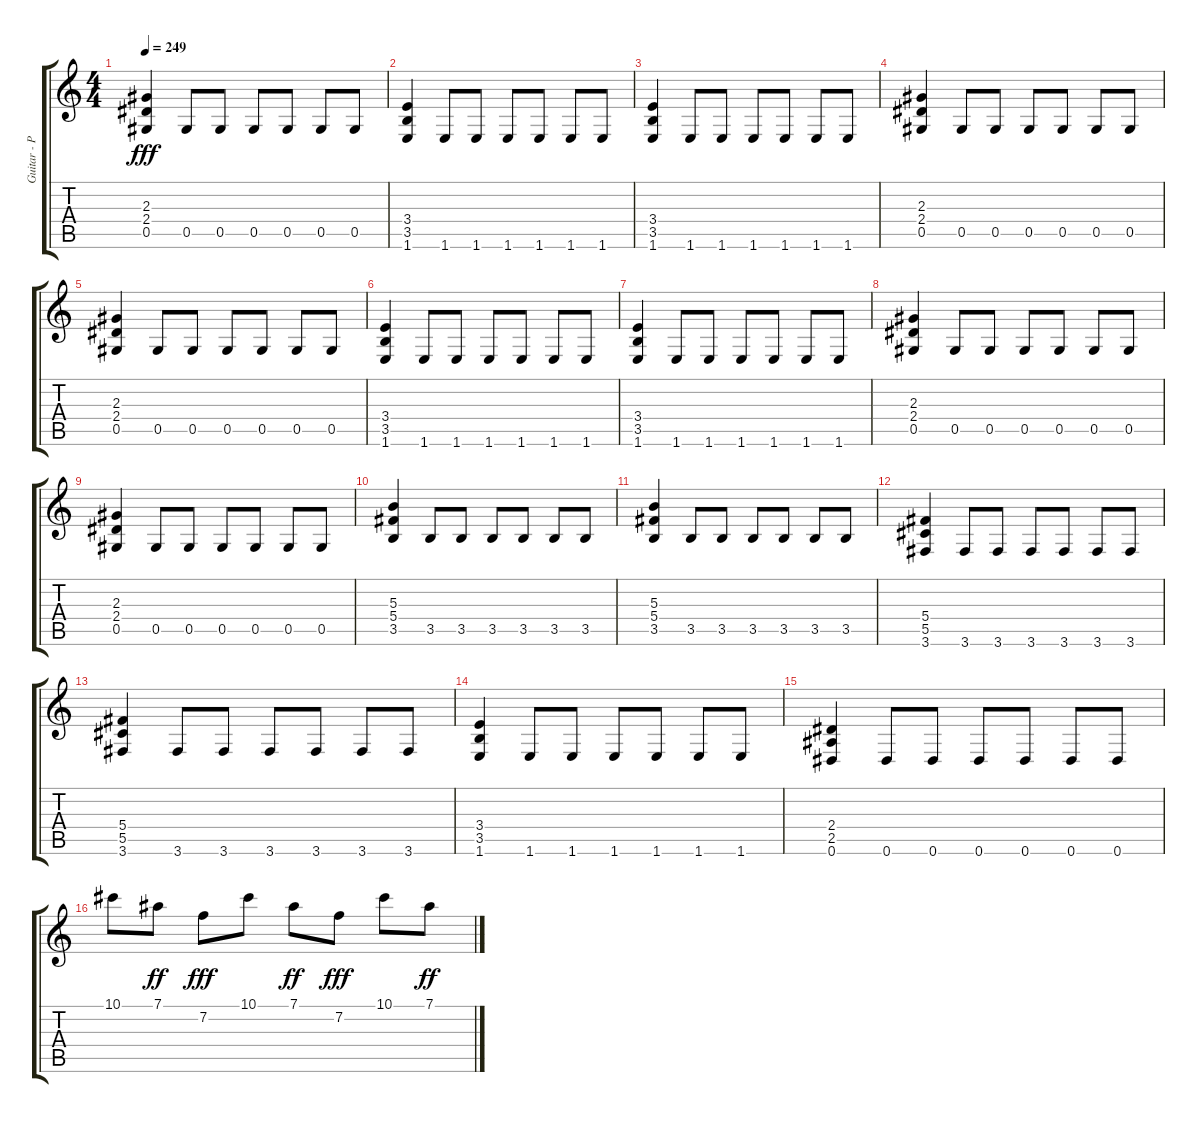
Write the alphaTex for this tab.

\track ("Guitar - Pavel Bushuev" "Guitar - P") {instrument distortionguitar}
\staff {score tabs}
\tuning (Eb4 Bb3 Gb3 Db3 Ab2 Eb2) {hide}
\ts (4 4)
\tempo 249
\clef g2
\ks c
(2.3 2.4 0.5).4{dy fff} 0.5.8 0.5.8 0.5.8 0.5.8 0.5.8 0.5.8 |
(3.4 3.5 1.6).4 1.6.8 1.6.8 1.6.8 1.6.8 1.6.8 1.6.8 |
(3.4 3.5 1.6).4 1.6.8 1.6.8 1.6.8 1.6.8 1.6.8 1.6.8 |
(2.3 2.4 0.5).4 0.5.8 0.5.8 0.5.8 0.5.8 0.5.8 0.5.8 |
(2.3 2.4 0.5).4 0.5.8 0.5.8 0.5.8 0.5.8 0.5.8 0.5.8 |
(3.4 3.5 1.6).4 1.6.8 1.6.8 1.6.8 1.6.8 1.6.8 1.6.8 |
(3.4 3.5 1.6).4 1.6.8 1.6.8 1.6.8 1.6.8 1.6.8 1.6.8 |
(2.3 2.4 0.5).4 0.5.8 0.5.8 0.5.8 0.5.8 0.5.8 0.5.8 |
(2.3 2.4 0.5).4 0.5.8 0.5.8 0.5.8 0.5.8 0.5.8 0.5.8 |
(5.3 5.4 3.5).4 3.5.8 3.5.8 3.5.8 3.5.8 3.5.8 3.5.8 |
(5.3 5.4 3.5).4 3.5.8 3.5.8 3.5.8 3.5.8 3.5.8 3.5.8 |
(5.4 5.5 3.6).4 3.6.8 3.6.8 3.6.8 3.6.8 3.6.8 3.6.8 |
(5.4 5.5 3.6).4 3.6.8 3.6.8 3.6.8 3.6.8 3.6.8 3.6.8 |
(3.4 3.5 1.6).4 1.6.8 1.6.8 1.6.8 1.6.8 1.6.8 1.6.8 |
(2.4 2.5 0.6).4 0.6.8 0.6.8 0.6.8 0.6.8 0.6.8 0.6.8 |
10.1.8 7.1.8{dy ff} 7.2.8{dy fff} 10.1.8 7.1.8{dy ff} 7.2.8{dy fff} 10.1.8 7.1.8{dy ff}
